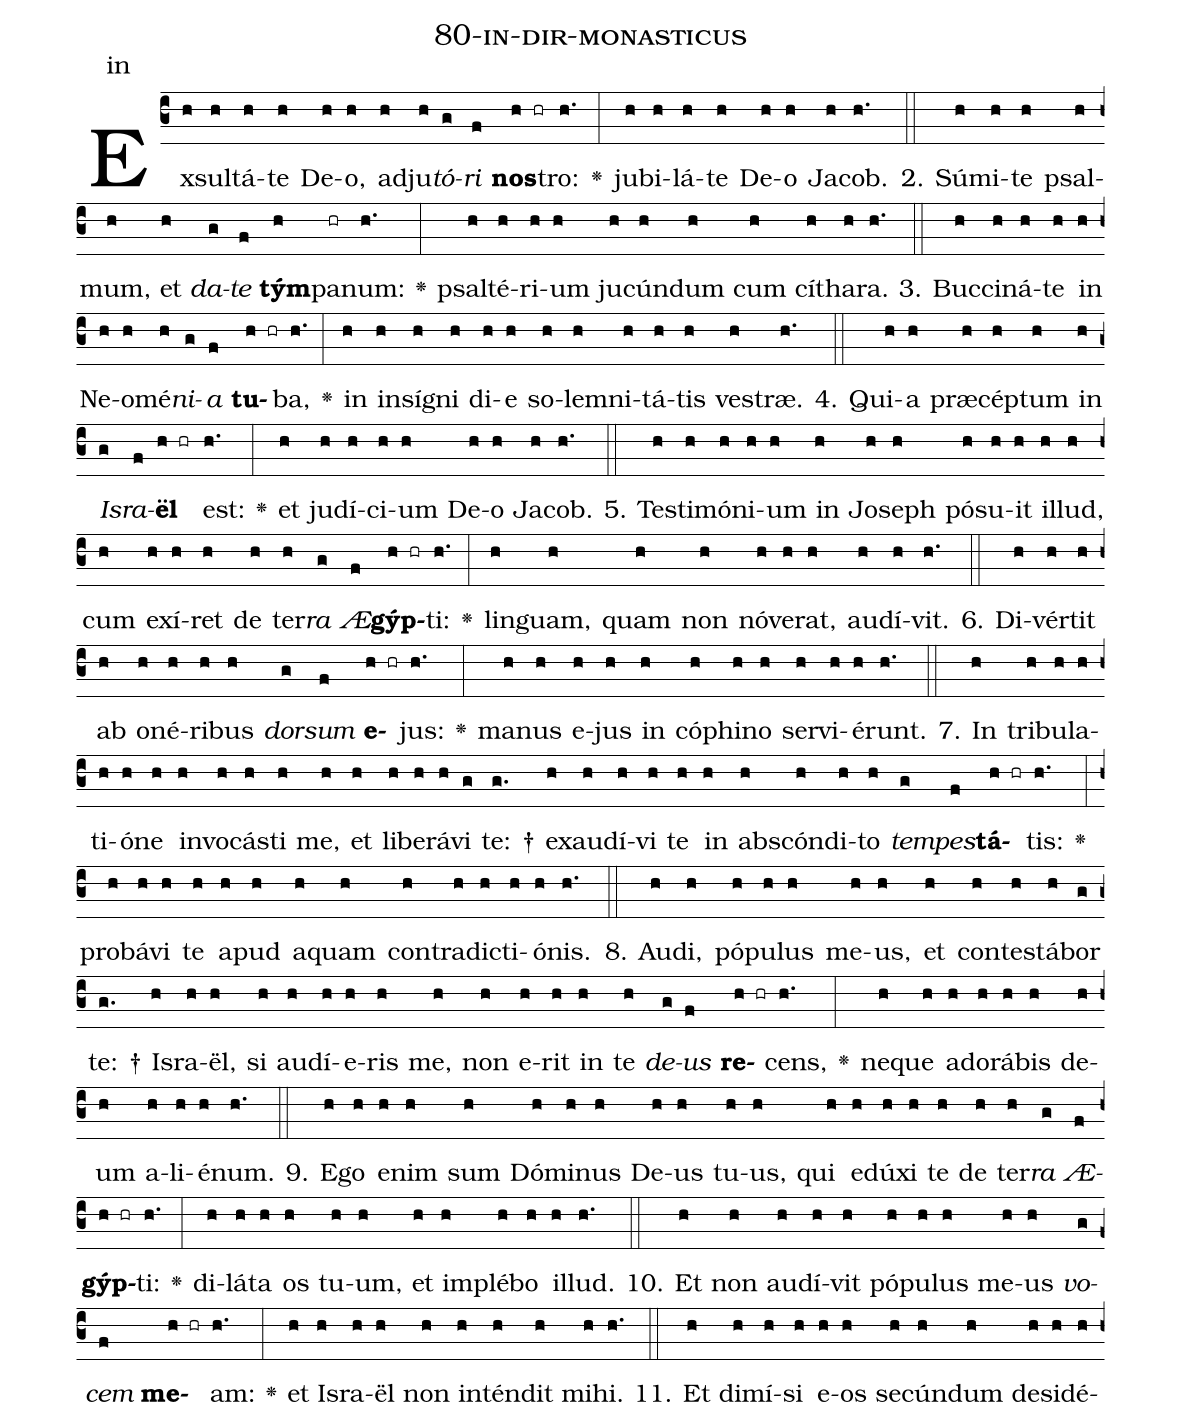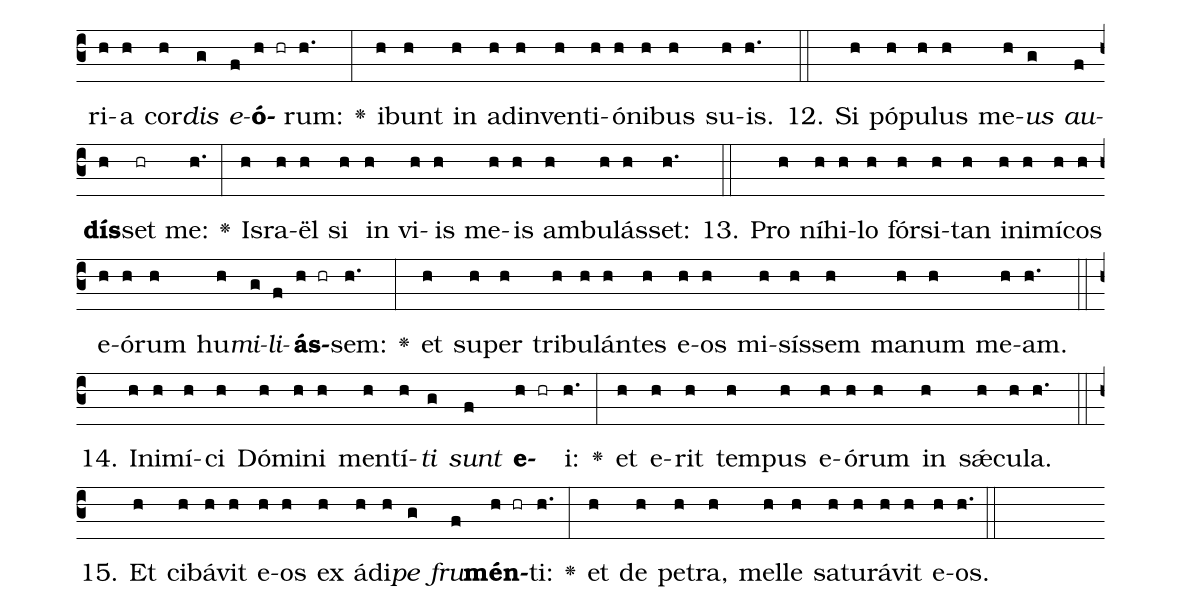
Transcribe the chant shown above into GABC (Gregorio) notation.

name: 80-in-dir-monasticus;
annotation: in;
%%
(c3)Ex(h)sul(h)tá(h)te(h) De(h)o,(h) ad(h)ju(h)<i>tó</i>(g)<i>ri</i>(f) <b>nos</b>(h hr)tro:(h.) <v>\greheightstar</v>(:) ju(h)bi(h)lá(h)te(h) De(h)o(h) Ja(h)cob.(h.) (::)
2. Sú(h)mi(h)te(h) psal(h)mum,(h) et(h) <i>da</i>(g)<i>te</i>(f) <b>tým</b>(h)pa(hr)num:(h.) <v>\greheightstar</v>(:) psal(h)té(h)ri(h)um(h) ju(h)cún(h)dum(h) cum(h) cí(h)tha(h)ra.(h.) (::)
3. Buc(h)ci(h)ná(h)te(h) in(h) Ne(h)o(h)mé(h)<i>ni</i>(g)<i>a</i>(f) <b>tu</b>(h hr)ba,(h.) <v>\greheightstar</v>(:) in(h) in(h)sí(h)gni(h) di(h)e(h) so(h)lem(h)ni(h)tá(h)tis(h) ves(h)træ.(h.) (::)
4. Qui(h)a(h) præ(h)cép(h)tum(h) in(h) <i>Is</i>(g)<i>ra</i>(f)<b>ël</b>(h hr) est:(h.) <v>\greheightstar</v>(:) et(h) ju(h)dí(h)ci(h)um(h) De(h)o(h) Ja(h)cob.(h.) (::)
5. Tes(h)ti(h)mó(h)ni(h)um(h) in(h) Jo(h)seph(h) pó(h)su(h)it(h) il(h)lud,(h) cum(h) ex(h)í(h)ret(h) de(h) ter(h)<i>ra</i>(g) <i>Æ</i>(f)<b>gýp</b>(h hr)ti:(h.) <v>\greheightstar</v>(:) lin(h)guam,(h) quam(h) non(h) nó(h)ve(h)rat,(h) au(h)dí(h)vit.(h.) (::)
6. Di(h)vér(h)tit(h) ab(h) o(h)né(h)ri(h)bus(h) <i>dor</i>(g)<i>sum</i>(f) <b>e</b>(h hr)jus:(h.) <v>\greheightstar</v>(:) ma(h)nus(h) e(h)jus(h) in(h) có(h)phi(h)no(h) ser(h)vi(h)é(h)runt.(h.) (::)
7. In(h) tri(h)bu(h)la(h)ti(h)ó(h)ne(h) in(h)vo(h)cás(h)ti(h) me,(h) et(h) li(h)be(h)rá(h)vi(g) te: †(g.) ex(h)au(h)dí(h)vi(h) te(h) in(h) abs(h)cón(h)di(h)to(h) <i>tem</i>(g)<i>pes</i>(f)<b>tá</b>(h hr)tis:(h.) <v>\greheightstar</v>(:) pro(h)bá(h)vi(h) te(h) a(h)pud(h) a(h)quam(h) con(h)tra(h)dic(h)ti(h)ó(h)nis.(h.) (::)
8. Au(h)di,(h) pó(h)pu(h)lus(h) me(h)us,(h) et(h) con(h)tes(h)tá(h)bor(g) te: †(g.) Is(h)ra(h)ël,(h) si(h) au(h)dí(h)e(h)ris(h) me,(h) non(h) e(h)rit(h) in(h) te(h) <i>de</i>(g)<i>us</i>(f) <b>re</b>(h hr)cens,(h.) <v>\greheightstar</v>(:) ne(h)que(h) ad(h)o(h)rá(h)bis(h) de(h)um(h) a(h)li(h)é(h)num.(h.) (::)
9. E(h)go(h) e(h)nim(h) sum(h) Dó(h)mi(h)nus(h) De(h)us(h) tu(h)us,(h) qui(h) e(h)dú(h)xi(h) te(h) de(h) ter(h)<i>ra</i>(g) <i>Æ</i>(f)<b>gýp</b>(h hr)ti:(h.) <v>\greheightstar</v>(:) di(h)lá(h)ta(h) os(h) tu(h)um,(h) et(h) im(h)plé(h)bo(h) il(h)lud.(h.) (::)
10. Et(h) non(h) au(h)dí(h)vit(h) pó(h)pu(h)lus(h) me(h)us(h) <i>vo</i>(g)<i>cem</i>(f) <b>me</b>(h hr)am:(h.) <v>\greheightstar</v>(:) et(h) Is(h)ra(h)ël(h) non(h) in(h)tén(h)dit(h) mi(h)hi.(h.) (::)
11. Et(h) di(h)mí(h)si(h) e(h)os(h) se(h)cún(h)dum(h) de(h)si(h)dé(h)ri(h)a(h) cor(h)<i>dis</i>(g) <i>e</i>(f)<b>ó</b>(h hr)rum:(h.) <v>\greheightstar</v>(:) i(h)bunt(h) in(h) ad(h)in(h)ven(h)ti(h)ó(h)ni(h)bus(h) su(h)is.(h.) (::)
12. Si(h) pó(h)pu(h)lus(h) me(h)<i>us</i>(g) <i>au</i>(f)<b>dís</b>(h)set(hr) me:(h.) <v>\greheightstar</v>(:) Is(h)ra(h)ël(h) si(h) in(h) vi(h)is(h) me(h)is(h) am(h)bu(h)lás(h)set:(h.) (::)
13. Pro(h) ní(h)hi(h)lo(h) fór(h)si(h)tan(h) in(h)i(h)mí(h)cos(h) e(h)ó(h)rum(h) hu(h)<i>mi</i>(g)<i>li</i>(f)<b>ás</b>(h hr)sem:(h.) <v>\greheightstar</v>(:) et(h) su(h)per(h) tri(h)bu(h)lán(h)tes(h) e(h)os(h) mi(h)sís(h)sem(h) ma(h)num(h) me(h)am.(h.) (::)
14. In(h)i(h)mí(h)ci(h) Dó(h)mi(h)ni(h) men(h)tí(h)<i>ti</i>(g) <i>sunt</i>(f) <b>e</b>(h hr)i:(h.) <v>\greheightstar</v>(:) et(h) e(h)rit(h) tem(h)pus(h) e(h)ó(h)rum(h) in(h) sǽ(h)cu(h)la.(h.) (::)
15. Et(h) ci(h)bá(h)vit(h) e(h)os(h) ex(h) á(h)di(h)<i>pe</i>(g) <i>fru</i>(f)<b>mén</b>(h hr)ti:(h.) <v>\greheightstar</v>(:) et(h) de(h) pe(h)tra,(h) mel(h)le(h) sa(h)tu(h)rá(h)vit(h) e(h)os.(h.) (::)
